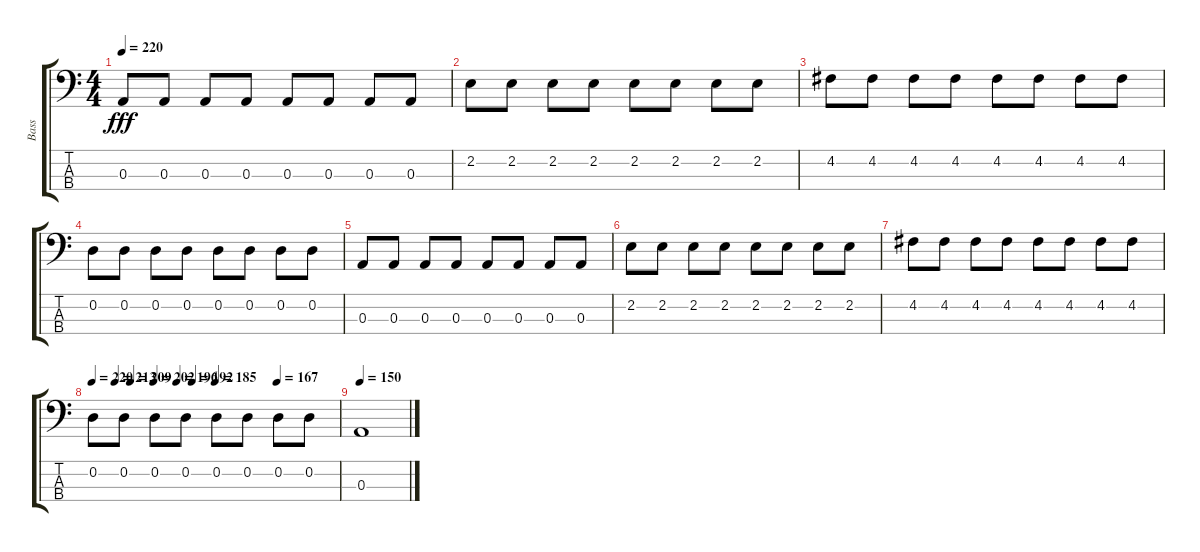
\track ("Bass" "Bass") {instrument electricbassfinger}
\staff {score tabs}
\tuning (G2 D2 A1 E1) {hide}
\ts (4 4)
\tempo 220
\clef f4
\ks c
0.3.8{dy fff} 0.3.8 0.3.8 0.3.8 0.3.8 0.3.8 0.3.8 0.3.8 |
2.2.8 2.2.8 2.2.8 2.2.8 2.2.8 2.2.8 2.2.8 2.2.8 |
4.2.8 4.2.8 4.2.8 4.2.8 4.2.8 4.2.8 4.2.8 4.2.8 |
0.2.8 0.2.8 0.2.8 0.2.8 0.2.8 0.2.8 0.2.8 0.2.8 |
0.3.8 0.3.8 0.3.8 0.3.8 0.3.8 0.3.8 0.3.8 0.3.8 |
2.2.8 2.2.8 2.2.8 2.2.8 2.2.8 2.2.8 2.2.8 2.2.8 |
4.2.8 4.2.8 4.2.8 4.2.8 4.2.8 4.2.8 4.2.8 4.2.8 |
\tempo 220
\tempo (213 0.09375)
\tempo (209 0.15625)
\tempo (202 0.25)
\tempo (196 0.34375)
\tempo (192 0.40625)
\tempo (185 0.5)
\tempo (167 0.75)
0.2.8 0.2.8 0.2.8 0.2.8 0.2.8 0.2.8 0.2.8 0.2.8 |
\tempo 150
0.3.1
